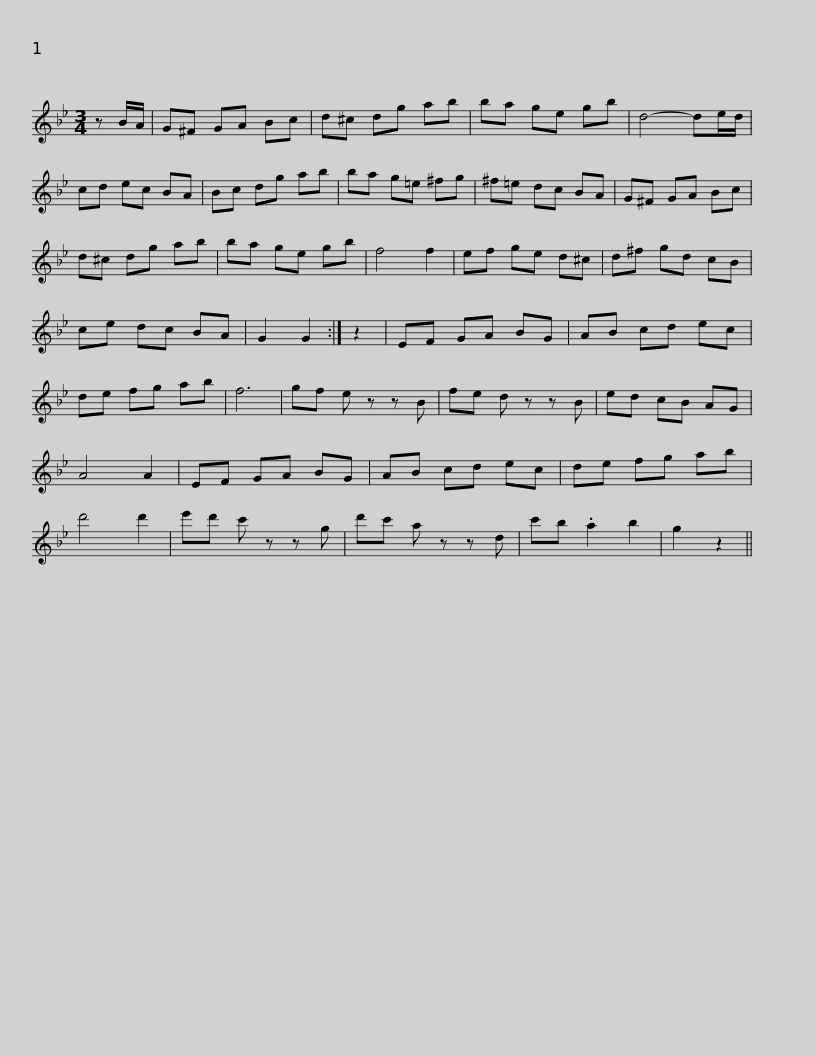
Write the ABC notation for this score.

X:1
L:1/8
M:3/4
I:linebreak $
K:Gmin
V:1 treble
V:1
 z B/A/ | G^F GA Bc | d^c dg ab | ba ge gb | d4- de/d/ | %5
 cd ec BA | Bc dg ab |$ ba g=e ^fg | ^f=e dc BA | G^F GA Bc | %10
 d^c dg ab | ba ge gb | f4 f2 | ef ge d^c |$ d^f gd cB | %15
 ce dc BA | G2 G2 :| z2 | EF GA BG | AB cd ec | %20
 de fg ab | f6 | gf e z z B |$ fe d z z B | ed cB AG | %25
 A4 A2 | EF GA BG | AB cd ec | de fg ab | d'4 d'2 | %30
 e'd' c' z z g |$ d'c' a z z d | c'b .a2 b2 | g2 z2 || %34
